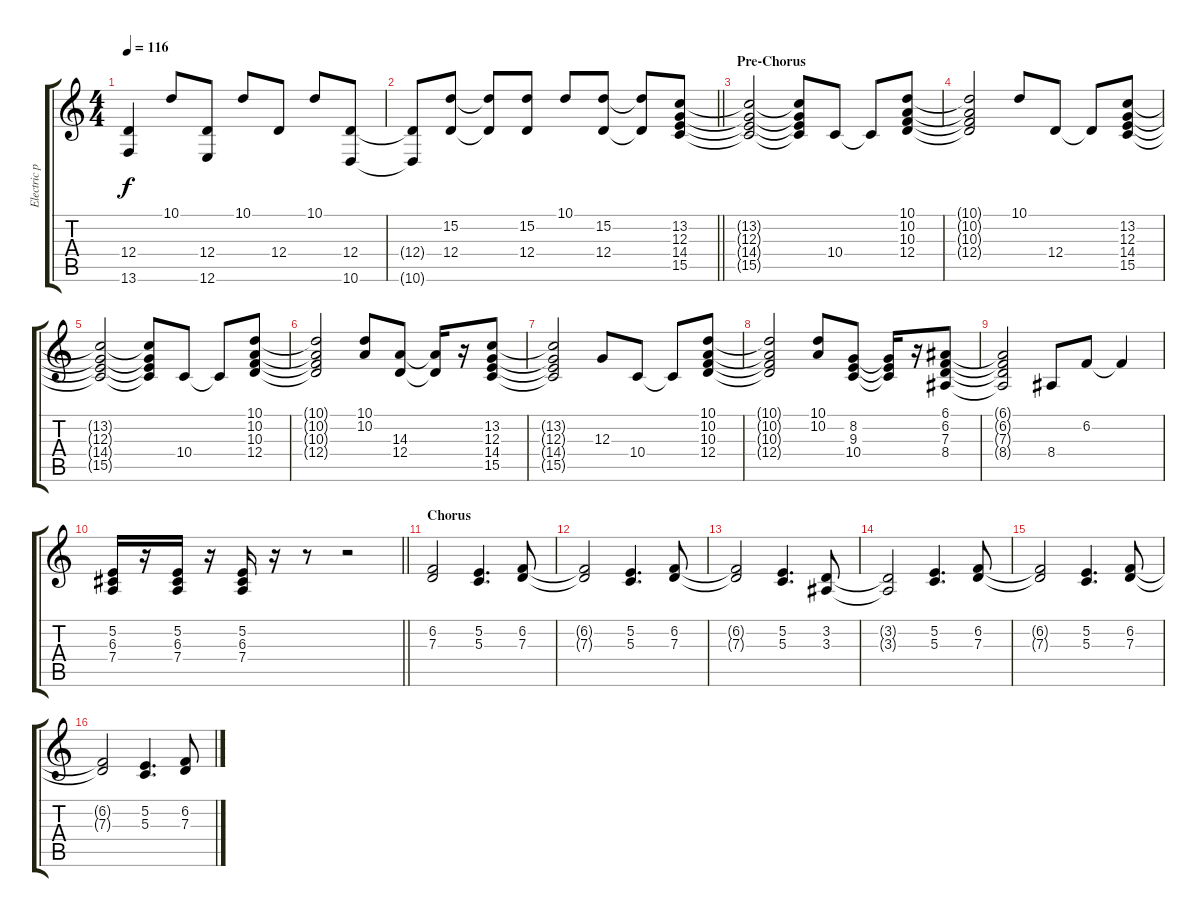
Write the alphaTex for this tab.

\track ("Electric piano" "Electric p") {instrument electricpiano1}
\staff {score tabs}
\tuning (E4 B3 G3 D3 A2 E2) {hide}
\ts (4 4)
\tempo 116
\clef g2
\ks c
(12.4{t} 13.6{t}).4{dy f} 10.1.8 (12.4 12.6).8 10.1.8 12.4.8 10.1.8 (12.4 10.6).8 |
\barLineRight lightlight
(12.4{t} 10.6{t}).8 (15.2 12.4).8 (15.2{t} 12.4{t}).8 (15.2 12.4).8 10.1.8 (15.2 12.4).8 (15.2{t} 12.4{t}).8 (13.2 12.3 14.4 15.5).8 |
\section ("" "Pre-Chorus")
(13.2{t} 12.3{t} 14.4{t} 15.5{t}).2 (13.2{t} 12.3{t} 14.4{t} 15.5{t}).8 10.4.8 10.4{t}.8 (10.1 10.2 10.3 12.4).8 |
(10.1{t} 10.2{t} 10.3{t} 12.4{t}).2 10.1.8 12.4.8 12.4{t}.8 (13.2 12.3 14.4 15.5).8 |
(13.2{t} 12.3{t} 14.4{t} 15.5{t}).2 (13.2{t} 12.3{t} 14.4{t} 15.5{t}).8 10.4.8 10.4{t}.8 (10.1 10.2 10.3 12.4).8 |
(10.1{t} 10.2{t} 10.3{t} 12.4{t}).2 (10.1 10.2).8 (14.3 12.4).8 (14.3{t} 12.4{t}).16 r.16 (13.2 12.3 14.4 15.5).8 |
(13.2{t} 12.3{t} 14.4{t} 15.5{t}).2 12.3.8 10.4.8 10.4{t}.8 (10.1 10.2 10.3 12.4).8 |
(10.1{t} 10.2{t} 10.3{t} 12.4{t}).2 (10.1 10.2).8 (8.2 9.3 10.4).8 (8.2{t} 9.3{t} 10.4{t}).16 r.16 (6.1 6.2 7.3 8.4).8 |
(6.1{t} 6.2{t} 7.3{t} 8.4{t}).2 8.4.8 6.2.8 6.2{t}.4 |
\barLineRight lightlight
(5.2 6.3 7.4).16 r.16 (5.2 6.3 7.4).16 r.16 (5.2 6.3 7.4).16 r.16 r.8 r.2 |
\section ("" "Chorus")
(6.2 7.3).2 (5.2 5.3).4{d} (6.2 7.3).8 |
(6.2{t} 7.3{t}).2 (5.2 5.3).4{d} (6.2 7.3).8 |
(6.2{t} 7.3{t}).2 (5.2 5.3).4{d} (3.2 3.3).8 |
(3.2{t} 3.3{t}).2 (5.2 5.3).4{d} (6.2 7.3).8 |
(6.2{t} 7.3{t}).2 (5.2 5.3).4{d} (6.2 7.3).8 |
(6.2{t} 7.3{t}).2 (5.2 5.3).4{d} (6.2 7.3).8
